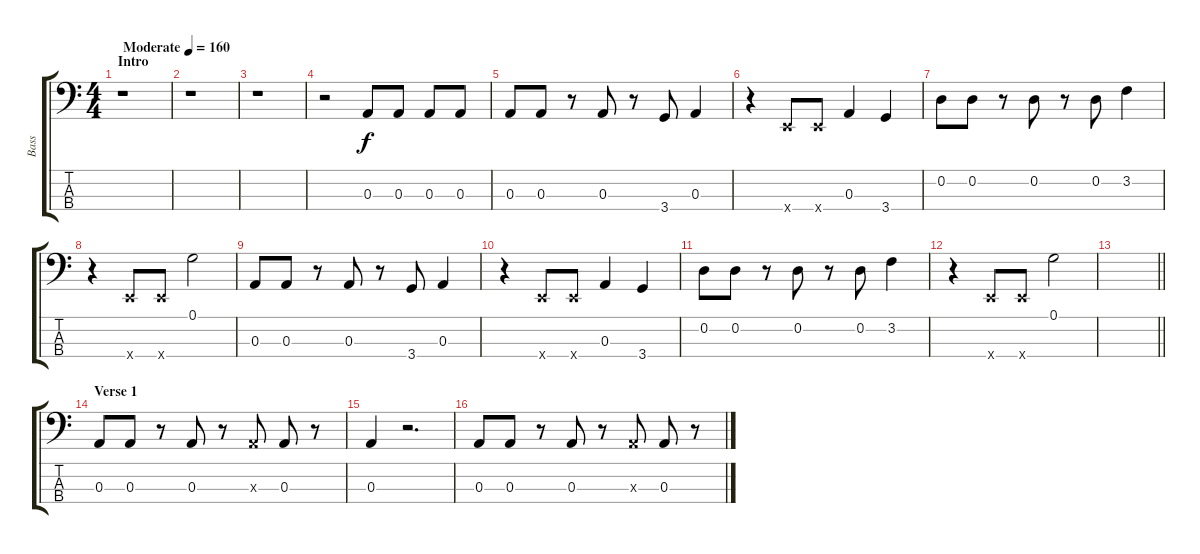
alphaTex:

\track ("Bass" "Bass") {instrument electricbassfinger}
\staff {score tabs}
\tuning (G2 D2 A1 E1) {hide}
\ts (4 4)
\section ("" "Intro")
\tempo (160 "Moderate")
\clef f4
\ks c
r.1{dy f instrument electricbassfinger} |
r.1 |
r.1 |
r.2 0.3.8 0.3.8 0.3.8 0.3.8 |
0.3.8 0.3.8 r.8 0.3.8 r.8 3.4.8 0.3.4 |
r.4 0.4{x}.8 0.4{x}.8 0.3.4 3.4.4 |
0.2.8 0.2.8 r.8 0.2.8 r.8 0.2.8 3.2.4 |
r.4 0.4{x}.8 0.4{x}.8 0.1.2 |
0.3.8 0.3.8 r.8 0.3.8 r.8 3.4.8 0.3.4 |
r.4 0.4{x}.8 0.4{x}.8 0.3.4 3.4.4 |
0.2.8 0.2.8 r.8 0.2.8 r.8 0.2.8 3.2.4 |
r.4 0.4{x}.8 0.4{x}.8 0.1.2 |
\barLineRight lightlight
|
\section ("" "Verse 1")
0.3.8 0.3.8 r.8 0.3.8 r.8 0.3{x}.8 0.3.8 r.8 |
0.3.4 r.2{d} |
0.3.8 0.3.8 r.8 0.3.8 r.8 0.3{x}.8 0.3.8 r.8
